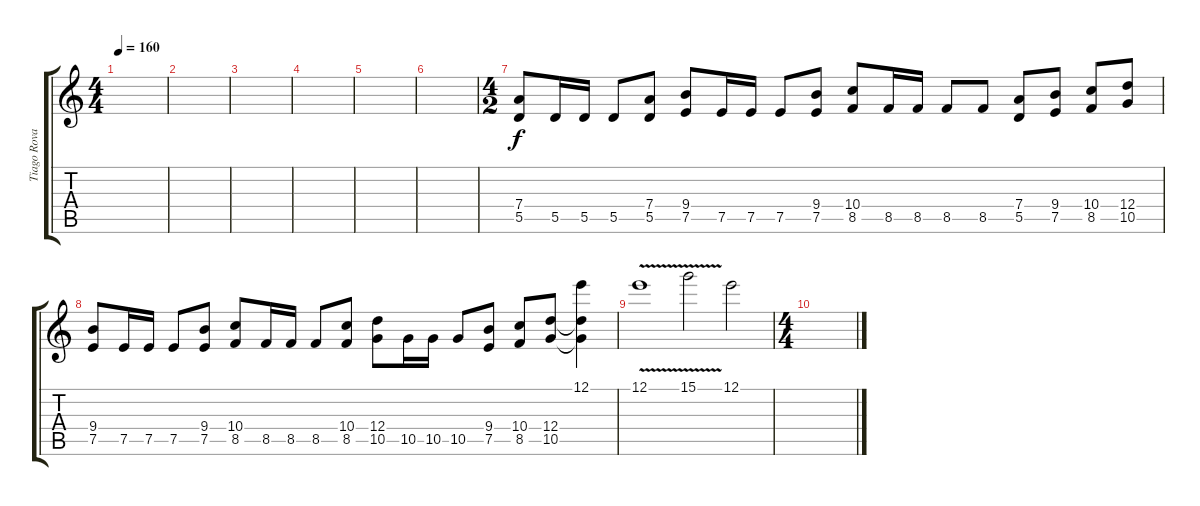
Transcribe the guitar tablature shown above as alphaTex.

\track ("Tiago Rovai" "Tiago Rova") {instrument distortionguitar}
\staff {score tabs}
\tuning (E4 B3 G3 D3 A2 E2) {hide}
\ts (4 4)
\tempo 160
\clef g2
\ks c
|
|
|
|
|
|
\ts (4 2)
(7.4 5.5).8 5.5.16 5.5.16 5.5.8 (7.4 5.5).8 (9.4 7.5).8 7.5.16 7.5.16 7.5.8 (9.4 7.5).8 (10.4 8.5).8 8.5.16 8.5.16 8.5.8 8.5.8 (7.4 5.5).8 (9.4 7.5).8 (10.4 8.5).8 (12.4 10.5).8 |
(9.4 7.5).8 7.5.16 7.5.16 7.5.8 (9.4 7.5).8 (10.4 8.5).8 8.5.16 8.5.16 8.5.8 (10.4 8.5).8 (12.4 10.5).8 10.5.16 10.5.16 10.5.8 (9.4 7.5).8 (10.4 8.5).8 (12.4 10.5).8 (12.1 12.4{t} 10.5{t}).4 |
12.1{v}.1 15.1{v}.2 12.1.2 |
\ts (4 4)
